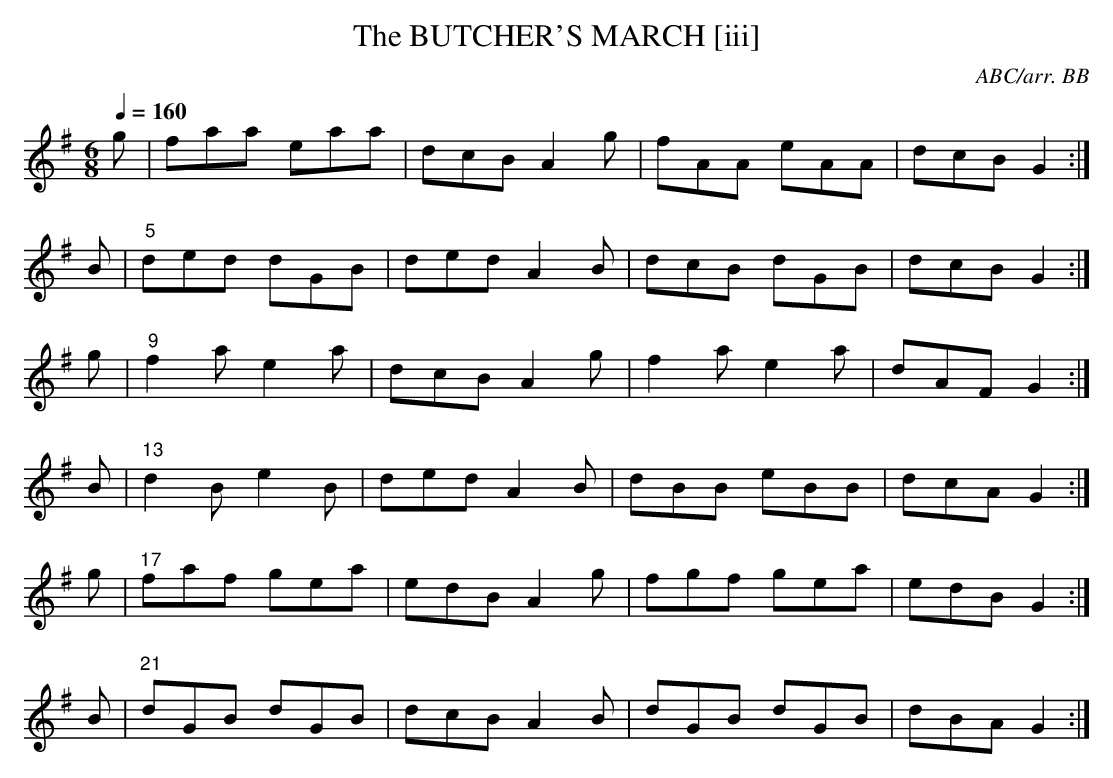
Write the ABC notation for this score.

X:1
T:BUTCHER'S MARCH [iii], The
C:ABC/arr. BB
Q:1/4=160
L:1/8
M:6/8
K:G
g|faa eaa|dcB A2g|fAA eAA|dcB G2:|
B|"5"ded dGB|ded A2B|dcB dGB|dcB G2:|
g|"9"f2a e2a|dcB A2g|f2a e2a|dAF G2:|
B|"13"d2B e2B|ded A2B|dBB eBB|dcA G2:|
g|"17"faf gea|edB A2g|fgf gea|edB G2:|
B|"21"dGB dGB|dcB A2B|dGB dGB|dBA G2:|
